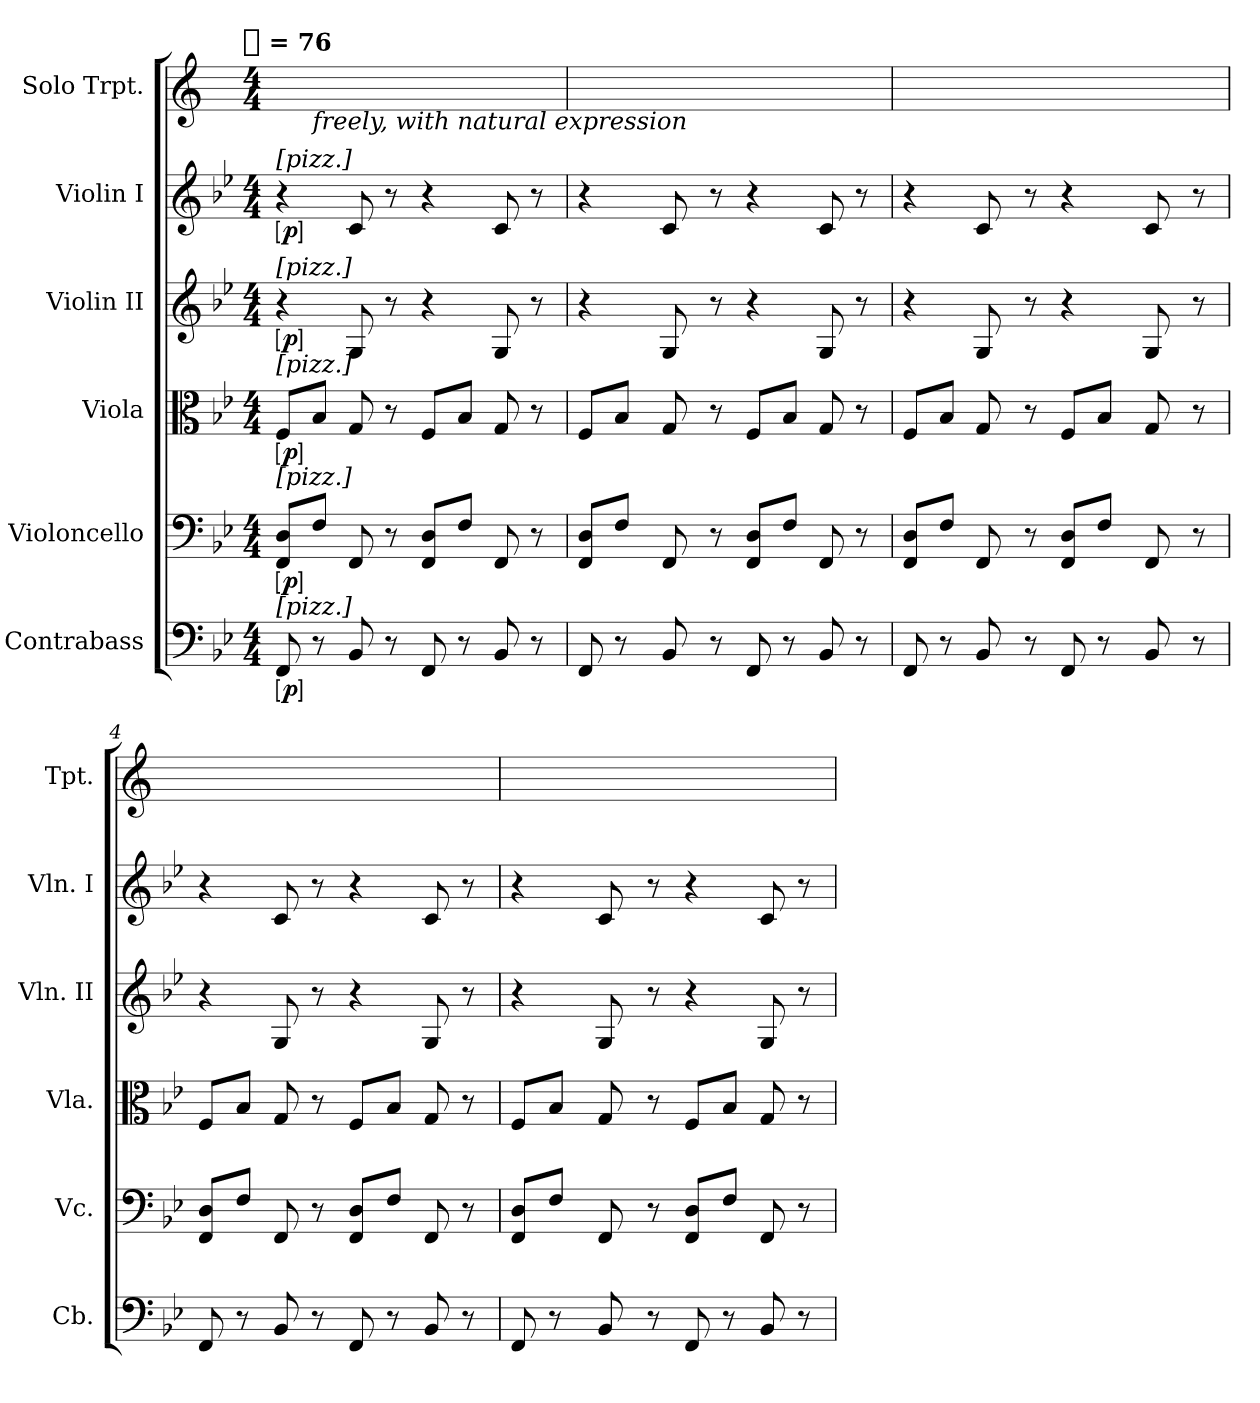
**kern	**dynam	**kern	**dynam	**kern	**dynam	**kern	**dynam	**kern	**dynam	**kern
*part6	*part6	*part5	*part5	*part4	*part4	*part3	*part3	*part2	*part2	*part1
*staff6	*staff6	*staff5	*staff5	*staff4	*staff4	*staff3	*staff3	*staff2	*staff2	*staff1
*I"Contrabass	*	*I"Violoncello	*	*I"Viola	*	*I"Violin II	*	*I"Violin I	*	*I"Solo Trpt.
*I'Cb.	*	*I'Vc.	*	*I'Vla.	*	*I'Vln. II	*	*I'Vln. I	*	*I'Tpt.
*clefF4	*	*clefF4	*	*clefC3	*	*clefG2	*	*clefG2	*	*clefG2
*ITrd7c12	*	*	*	*	*	*	*	*	*	*ITrd1c2
*k[b-e-]	*	*k[b-e-]	*	*k[b-e-]	*	*k[b-e-]	*	*k[b-e-]	*	*k[b-e-]
*B-:	*	*B-:	*	*B-:	*	*B-:	*	*B-:	*	*B-:
!!LO:TX:omd:t=[quarter] = 76
*M4/4	*	*M4/4	*	*M4/4	*	*M4/4	*	*M4/4	*	*M4/4
*MM76	*	*MM76	*	*MM76	*	*MM76	*	*MM76	*	*MM76
=1	=1	=1	=1	=1	=1	=1	=1	=1	=1	=1
!	!	!	!	!	!	!	!	!LO:TX:a:t=[pizz.]	!	!
!	!	!	!	!	!	!LO:TX:a:t=[pizz.]	!	!	!	!
!	!	!	!	!LO:TX:a:t=[pizz.]	!	!	!	!	!	!
!	!	!LO:TX:a:t=[pizz.]	!	!	!	!	!	!	!	!
!LO:TX:a:t=[pizz.]	!	!	!	!	!	!	!	!	!	!
!	!LO:DY:ed=brack	!	!LO:DY:ed=brack	!	!LO:DY:ed=brack	!	!LO:DY:ed=brack	!	!LO:DY:ed=brack	!
8FFF	p	8FF 8DL	p	8FL	p	4r	p	4r	p	8ryy
!	!	!	!	!	!	!	!	!	!	!LO:TX:b:i:t=freely, with natural expression
8r	.	8FJ	.	8B-J	.	.	.	.	.	4ryy
8BBB-	.	8FF	.	8G	.	8G	.	8c	.	.
8r	.	8r	.	8r	.	8r	.	8r	.	8ryy
8FFF	.	8FF 8DL	.	8FL	.	4r	.	4r	.	2ryy
8r	.	8FJ	.	8B-J	.	.	.	.	.	.
8BBB-	.	8FF	.	8G	.	8G	.	8c	.	.
8r	.	8r	.	8r	.	8r	.	8r	.	.
=2	=2	=2	=2	=2	=2	=2	=2	=2	=2	=2
8FFF	.	8FF 8DL	.	8FL	.	4r	.	4r	.	6ryy
8r	.	8FJ	.	8B-J	.	.	.	.	.	.
.	.	.	.	.	.	.	.	.	.	6ryy
8BBB-	.	8FF	.	8G	.	8G	.	8c	.	.
.	.	.	.	.	.	.	.	.	.	6ryy
8r	.	8r	.	8r	.	8r	.	8r	.	.
8FFF	.	8FF 8DL	.	8FL	.	4r	.	4r	.	4ryy
8r	.	8FJ	.	8B-J	.	.	.	.	.	.
8BBB-	.	8FF	.	8G	.	8G	.	8c	.	4ryy
8r	.	8r	.	8r	.	8r	.	8r	.	.
=3	=3	=3	=3	=3	=3	=3	=3	=3	=3	=3
8FFF	.	8FF 8DL	.	8FL	.	4r	.	4r	.	4ryy
8r	.	8FJ	.	8B-J	.	.	.	.	.	.
8BBB-	.	8FF	.	8G	.	8G	.	8c	.	16ryy
.	.	.	.	.	.	.	.	.	.	16ryy
8r	.	8r	.	8r	.	8r	.	8r	.	8ryy
8FFF	.	8FF 8DL	.	8FL	.	4r	.	4r	.	6ryy
8r	.	8FJ	.	8B-J	.	.	.	.	.	.
.	.	.	.	.	.	.	.	.	.	6ryy
8BBB-	.	8FF	.	8G	.	8G	.	8c	.	.
.	.	.	.	.	.	.	.	.	.	6ryy
8r	.	8r	.	8r	.	8r	.	8r	.	.
=4	=4	=4	=4	=4	=4	=4	=4	=4	=4	=4
8FFF	.	8FF 8DL	.	8FL	.	4r	.	4r	.	8ryy
8r	.	8FJ	.	8B-J	.	.	.	.	.	4ryy
8BBB-	.	8FF	.	8G	.	8G	.	8c	.	.
8r	.	8r	.	8r	.	8r	.	8r	.	8ryy
8FFF	.	8FF 8DL	.	8FL	.	4r	.	4r	.	2ryy
8r	.	8FJ	.	8B-J	.	.	.	.	.	.
8BBB-	.	8FF	.	8G	.	8G	.	8c	.	.
8r	.	8r	.	8r	.	8r	.	8r	.	.
=5	=5	=5	=5	=5	=5	=5	=5	=5	=5	=5
8FFF	.	8FF 8DL	.	8FL	.	4r	.	4r	.	6ryy
8r	.	8FJ	.	8B-J	.	.	.	.	.	.
.	.	.	.	.	.	.	.	.	.	6ryy
8BBB-	.	8FF	.	8G	.	8G	.	8c	.	.
.	.	.	.	.	.	.	.	.	.	6ryy
8r	.	8r	.	8r	.	8r	.	8r	.	.
8FFF	.	8FF 8DL	.	8FL	.	4r	.	4r	.	4ryy
8r	.	8FJ	.	8B-J	.	.	.	.	.	.
8BBB-	.	8FF	.	8G	.	8G	.	8c	.	4ryy
8r	.	8r	.	8r	.	8r	.	8r	.	.
=	=	=	=	=	=	=	=	=	=	=
*-	*-	*-	*-	*-	*-	*-	*-	*-	*-	*-
